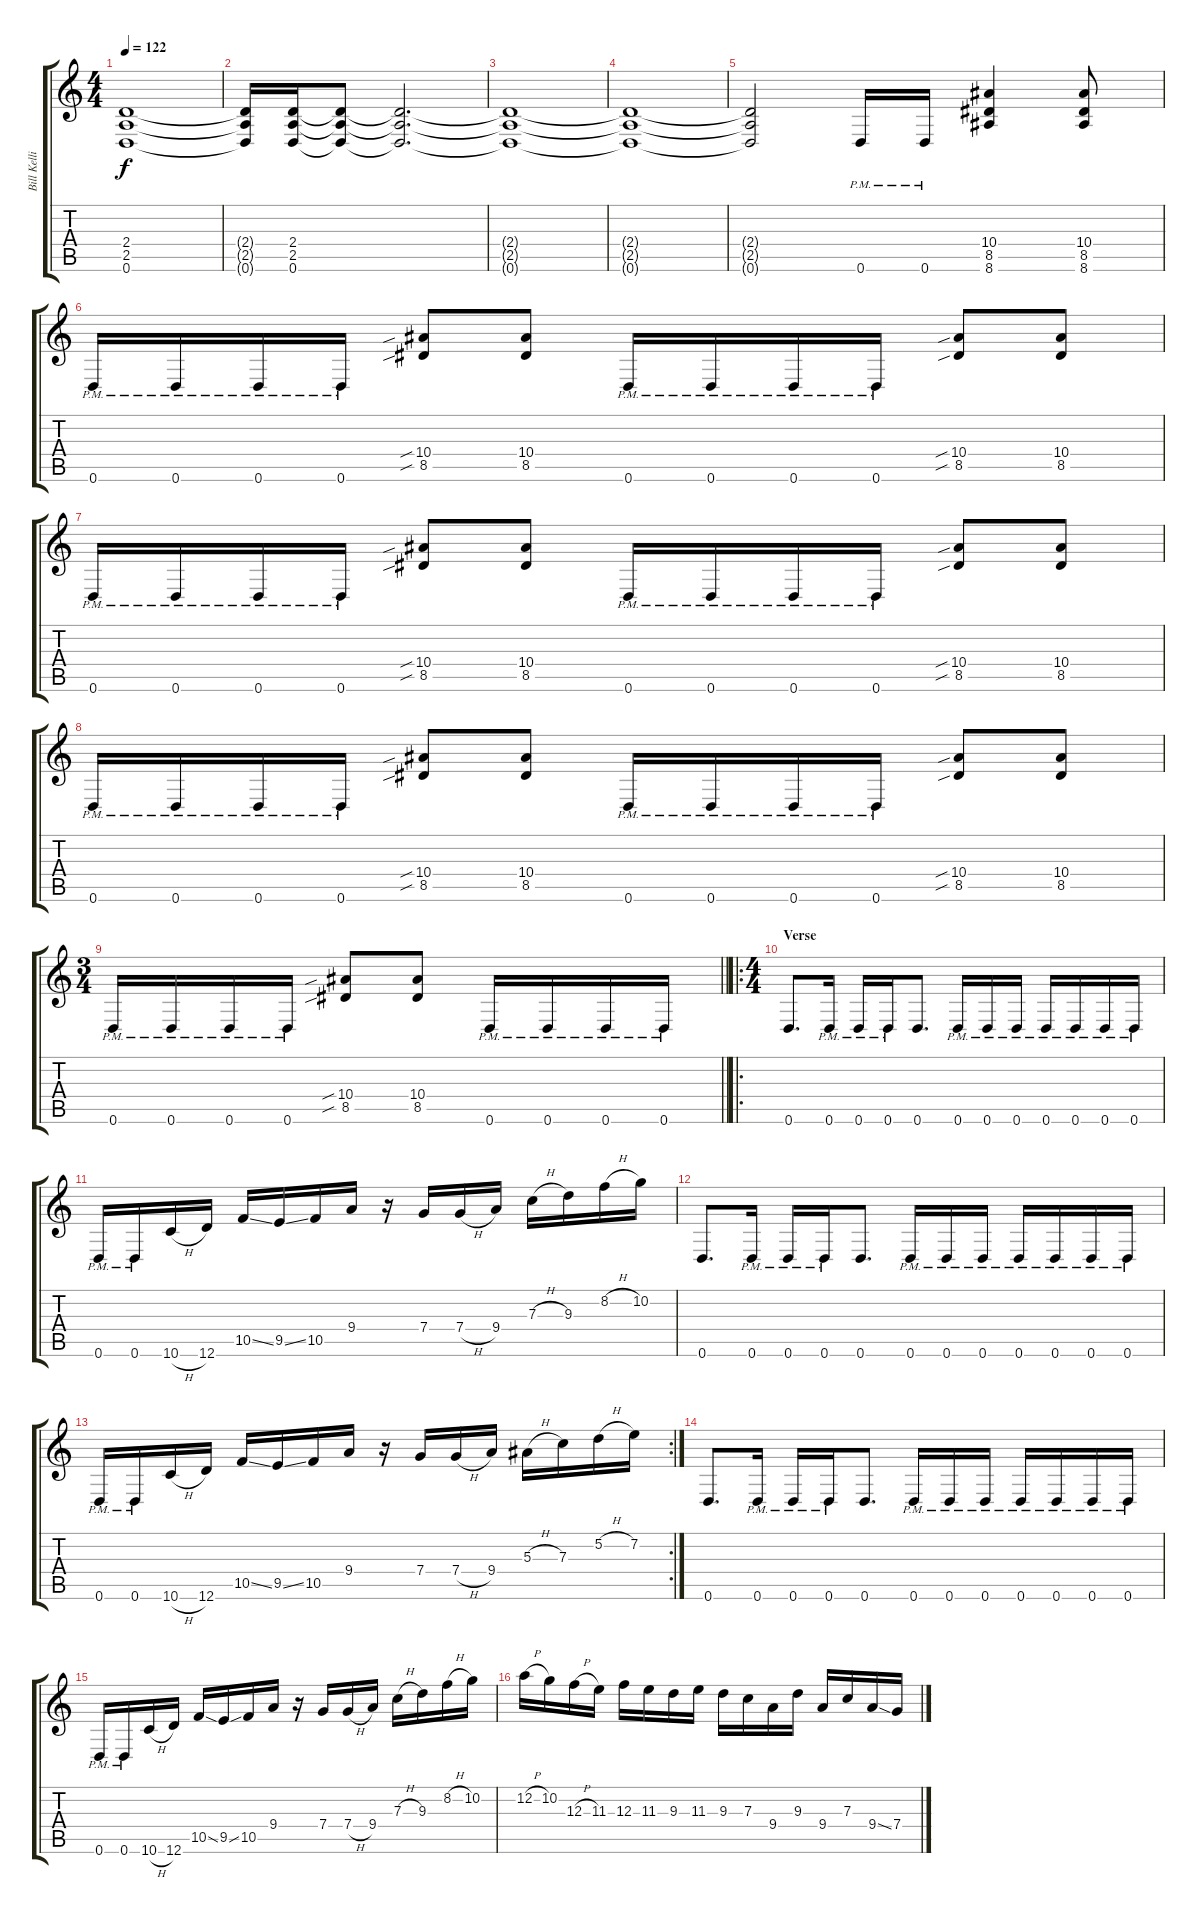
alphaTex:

\track ("Bill Kelliher" "Bill Kelli") {instrument overdrivenguitar}
\staff {score tabs}
\tuning (D4 A3 F3 C3 G2 D2) {hide}
\ts (4 4)
\tempo 122
\clef g2
\ks c
(2.4{t} 2.5{t} 0.6{t}).1{dy f} |
(2.4{t} 2.5{t} 0.6{t}).16 (2.4 2.5 0.6).16 (2.4{t} 2.5{t} 0.6{t}).8 (2.4{t} 2.5{t} 0.6{t}).2{d} |
(2.4{t} 2.5{t} 0.6{t}).1 |
(2.4{t} 2.5{t} 0.6{t}).1 |
(2.4{t} 2.5{t} 0.6{t}).2 0.6{pm}.16 0.6{pm}.16 (10.4 8.5 8.6).4 (10.4 8.5 8.6).8 |
0.6{pm}.16 0.6{pm}.16 0.6{pm}.16 0.6{pm}.16 (10.4{sib} 8.5{sib}).8 (10.4 8.5).8 0.6{pm}.16 0.6{pm}.16 0.6{pm}.16 0.6{pm}.16 (10.4{sib} 8.5{sib}).8 (10.4 8.5).8 |
0.6{pm}.16 0.6{pm}.16 0.6{pm}.16 0.6{pm}.16 (10.4{sib} 8.5{sib}).8 (10.4 8.5).8 0.6{pm}.16 0.6{pm}.16 0.6{pm}.16 0.6{pm}.16 (10.4{sib} 8.5{sib}).8 (10.4 8.5).8 |
0.6{pm}.16 0.6{pm}.16 0.6{pm}.16 0.6{pm}.16 (10.4{sib} 8.5{sib}).8 (10.4 8.5).8 0.6{pm}.16 0.6{pm}.16 0.6{pm}.16 0.6{pm}.16 (10.4{sib} 8.5{sib}).8 (10.4 8.5).8 |
\ts (3 4)
\barLineRight lightlight
0.6{pm}.16 0.6{pm}.16 0.6{pm}.16 0.6{pm}.16 (10.4{sib} 8.5{sib}).8 (10.4 8.5).8 0.6{pm}.16 0.6{pm}.16 0.6{pm}.16 0.6{pm}.16 |
\ro
\ts (4 4)
\section ("" "Verse")
0.6.8{d} 0.6{pm}.16 0.6{pm}.16 0.6{pm}.16 0.6.8{d} 0.6{pm}.16 0.6{pm}.16 0.6{pm}.16 0.6{pm}.16 0.6{pm}.16 0.6{pm}.16 0.6{pm}.16 |
0.6{pm}.16 0.6{pm}.16 10.6{h}.16 12.6.16 10.5{ss}.16 9.5{ss}.16 10.5.16 9.4.16 r.16 7.4.16 7.4{h}.16 9.4.16 7.3{h}.16 9.3.16 8.2{h}.16 10.2.16 |
0.6.8{d} 0.6{pm}.16 0.6{pm}.16 0.6{pm}.16 0.6.8{d} 0.6{pm}.16 0.6{pm}.16 0.6{pm}.16 0.6{pm}.16 0.6{pm}.16 0.6{pm}.16 0.6{pm}.16 |
\rc 2
0.6{pm}.16 0.6{pm}.16 10.6{h}.16 12.6.16 10.5{ss}.16 9.5{ss}.16 10.5.16 9.4.16 r.16 7.4.16 7.4{h}.16 9.4.16 5.3{h}.16 7.3.16 5.2{h}.16 7.2.16 |
0.6.8{d} 0.6{pm}.16 0.6{pm}.16 0.6{pm}.16 0.6.8{d} 0.6{pm}.16 0.6{pm}.16 0.6{pm}.16 0.6{pm}.16 0.6{pm}.16 0.6{pm}.16 0.6{pm}.16 |
0.6{pm}.16 0.6{pm}.16 10.6{h}.16 12.6.16 10.5{ss}.16 9.5{ss}.16 10.5.16 9.4.16 r.16 7.4.16 7.4{h}.16 9.4.16 7.3{h}.16 9.3.16 8.2{h}.16 10.2.16 |
12.2{h}.16 10.2.16 12.3{h}.16 11.3.16 12.3.16 11.3.16 9.3.16 11.3.16 9.3.16 7.3.16 9.4.16 9.3.16 9.4.16 7.3.16 9.4{ss}.16 7.4.16
